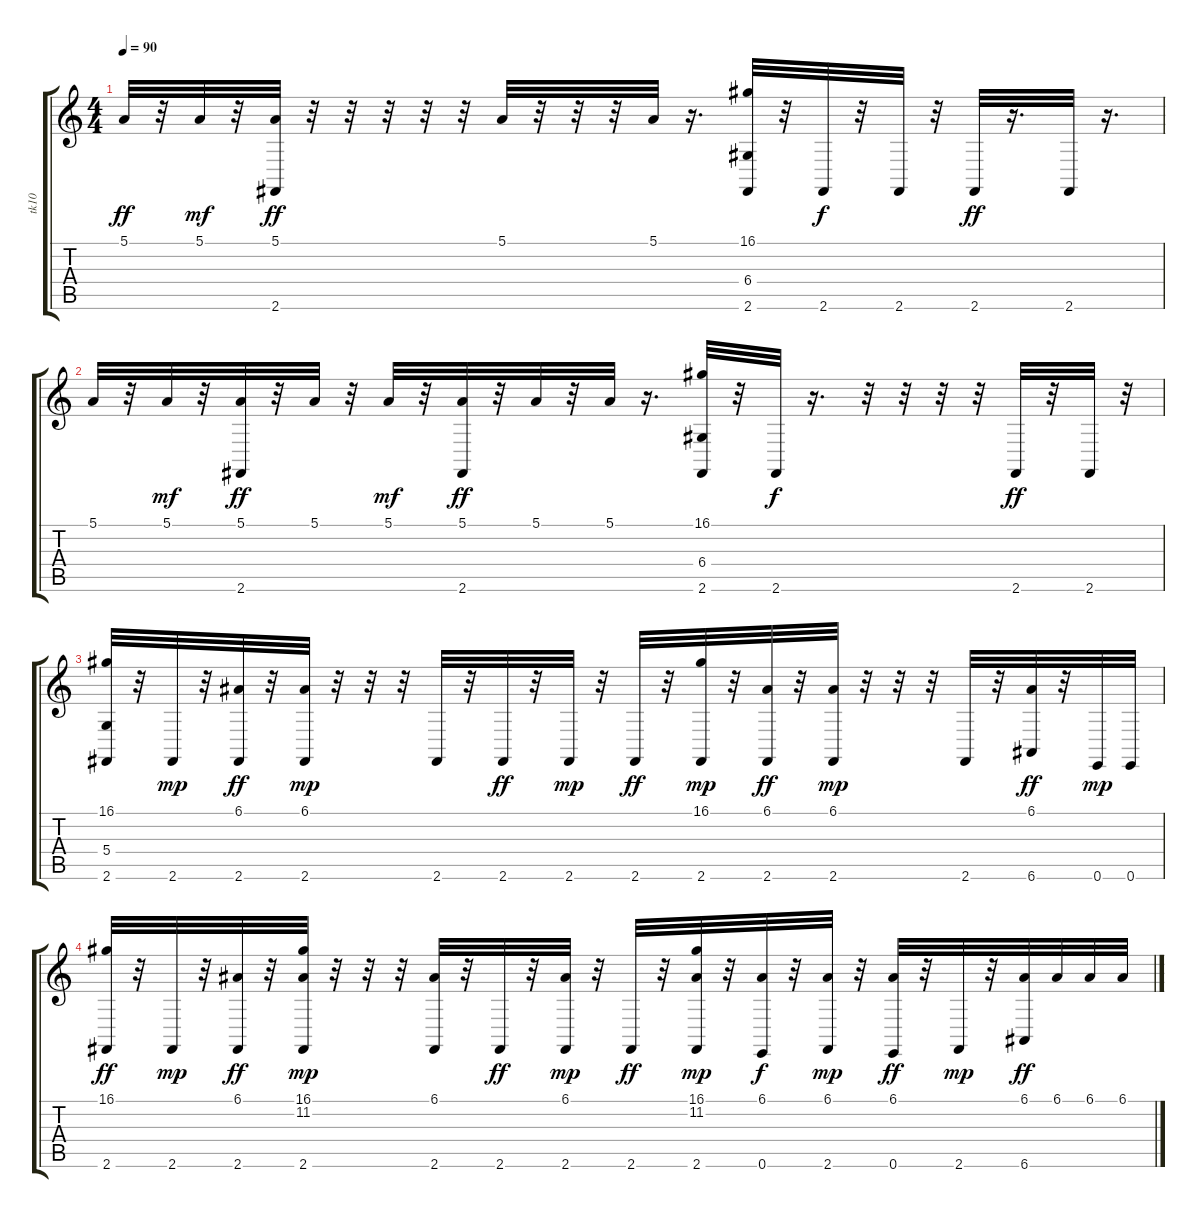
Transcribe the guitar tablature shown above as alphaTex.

\track ("tk10" "tk10") {instrument acousticgrandpiano}
\staff {score tabs}
\tuning (E4 B3 G3 D3 A2 E2) {hide}
\ts (4 4)
\tempo 90
\clef g2
\ks c
5.1.32{dy ff} r.32 5.1.32{dy mf} r.32 (5.1 2.6).32{dy ff} r.32 r.32 r.32 r.32 r.32 5.1.32 r.32 r.32 r.32 5.1.32 r.16{d} (16.1 6.4 2.6).32 r.32 2.6.32{dy f} r.32 2.6.32 r.32 2.6.32{dy ff} r.16{d} 2.6.32 r.16{d} |
5.1.32 r.32 5.1.32{dy mf} r.32 (5.1 2.6).32{dy ff} r.32 5.1.32 r.32 5.1.32{dy mf} r.32 (5.1 2.6).32{dy ff} r.32 5.1.32 r.32 5.1.32 r.16{d} (16.1 6.4 2.6).32 r.32 2.6.32{dy f} r.16{d} r.32 r.32 r.32 r.32 2.6.32{dy ff} r.32 2.6.32 r.32 |
(16.1 5.4 2.6).32 r.32 2.6.32{dy mp} r.32 (6.1 2.6).32{dy ff} r.32 (6.1 2.6).32{dy mp} r.32 r.32 r.32 2.6.32 r.32 2.6.32{dy ff} r.32 2.6.32{dy mp} r.32 2.6.32{dy ff} r.32 (16.1 2.6).32{dy mp} r.32 (6.1 2.6).32{dy ff} r.32 (6.1 2.6).32{dy mp} r.32 r.32 r.32 2.6.32 r.32 (6.1 6.6).32{dy ff} r.32 0.6.32{dy mp} 0.6.32 |
(16.1 2.6).32{dy ff} r.32 2.6.32{dy mp} r.32 (6.1 2.6).32{dy ff} r.32 (16.1 11.2 2.6).32{dy mp} r.32 r.32 r.32 (6.1 2.6).32 r.32 2.6.32{dy ff} r.32 (6.1 2.6).32{dy mp} r.32 2.6.32{dy ff} r.32 (16.1 11.2 2.6).32{dy mp} r.32 (6.1 0.6).32{dy f} r.32 (6.1 2.6).32{dy mp} r.32 (6.1 0.6).32{dy ff} r.32 2.6.32{dy mp} r.32 (6.1 6.6).32{dy ff} 6.1.32 6.1.32 6.1.32
